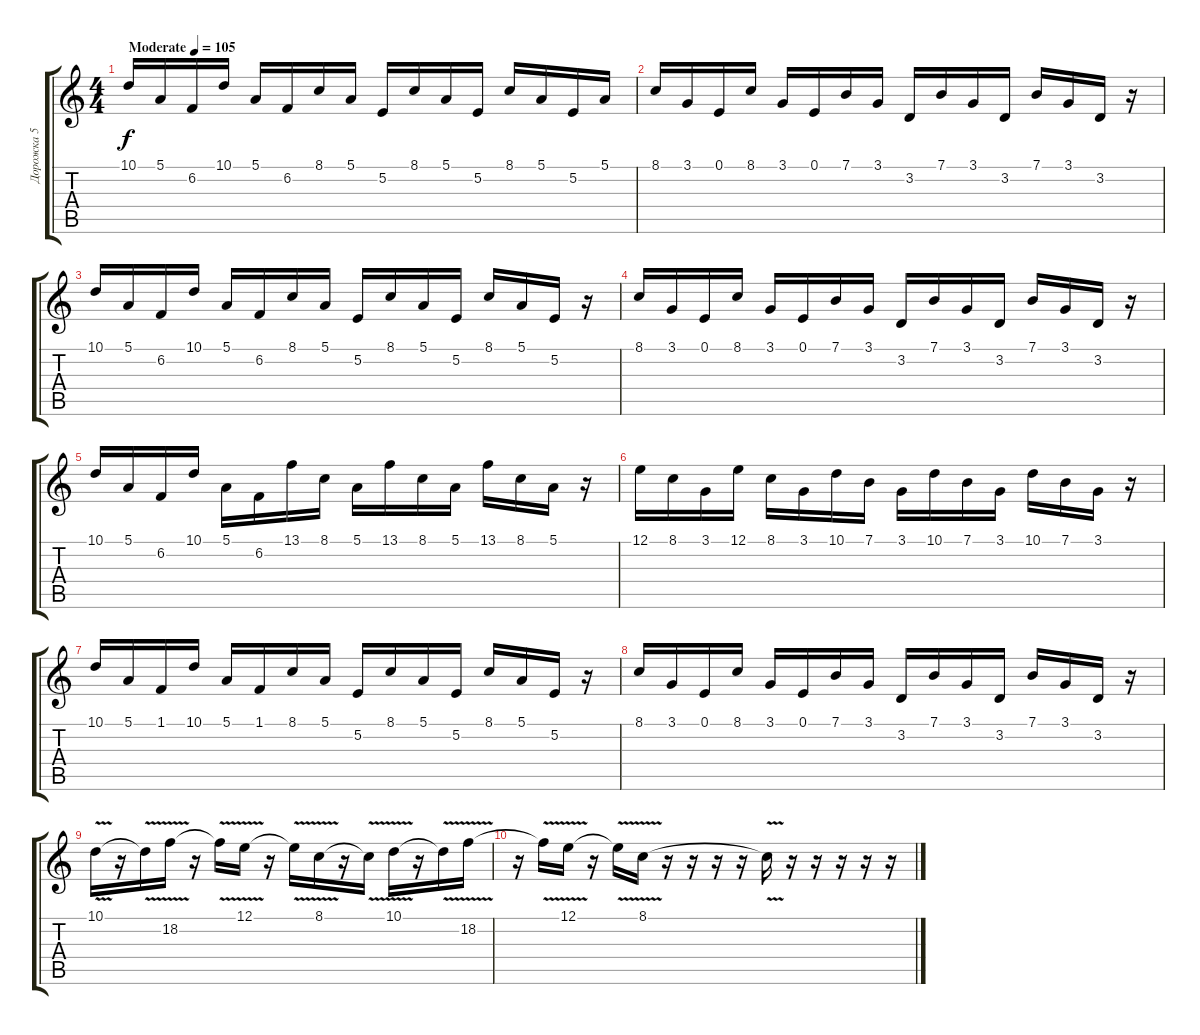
\track ("Дорожка 5" "Дорожка 5") {instrument lead2sawtooth}
\staff {score tabs}
\tuning (E4 B3 G3 D3 A2 E2) {hide}
\ts (4 4)
\tempo (105 "Moderate")
\clef g2
\ks c
10.1.16{dy f instrument lead2sawtooth} 5.1.16 6.2.16 10.1.16 5.1.16 6.2.16 8.1.16 5.1.16 5.2.16 8.1.16 5.1.16 5.2.16 8.1.16 5.1.16 5.2.16 5.1.16 |
8.1.16 3.1.16 0.1.16 8.1.16 3.1.16 0.1.16 7.1.16 3.1.16 3.2.16 7.1.16 3.1.16 3.2.16 7.1.16 3.1.16 3.2.16 r.16 |
10.1.16 5.1.16 6.2.16 10.1.16 5.1.16 6.2.16 8.1.16 5.1.16 5.2.16 8.1.16 5.1.16 5.2.16 8.1.16 5.1.16 5.2.16 r.16 |
8.1.16 3.1.16 0.1.16 8.1.16 3.1.16 0.1.16 7.1.16 3.1.16 3.2.16 7.1.16 3.1.16 3.2.16 7.1.16 3.1.16 3.2.16 r.16 |
10.1.16 5.1.16 6.2.16 10.1.16 5.1.16 6.2.16 13.1.16 8.1.16 5.1.16 13.1.16 8.1.16 5.1.16 13.1.16 8.1.16 5.1.16 r.16 |
12.1.16 8.1.16 3.1.16 12.1.16 8.1.16 3.1.16 10.1.16 7.1.16 3.1.16 10.1.16 7.1.16 3.1.16 10.1.16 7.1.16 3.1.16 r.16 |
10.1.16 5.1.16 1.1.16 10.1.16 5.1.16 1.1.16 8.1.16 5.1.16 5.2.16 8.1.16 5.1.16 5.2.16 8.1.16 5.1.16 5.2.16 r.16 |
8.1.16 3.1.16 0.1.16 8.1.16 3.1.16 0.1.16 7.1.16 3.1.16 3.2.16 7.1.16 3.1.16 3.2.16 7.1.16 3.1.16 3.2.16 r.16 |
10.1{v}.16 r.16 10.1{t}.16 18.2{v}.16 r.16 18.2{t}.16 12.1{v}.16 r.16 12.1{t}.16 8.1{v}.16 r.16 8.1{t}.16 10.1{v}.16 r.16 10.1{t}.16 18.2{v}.16 |
r.16 18.2{t}.16 12.1{v}.16 r.16 12.1{t}.16 8.1{v}.16 r.16 r.16 r.16 r.16 8.1{t}.16 r.16 r.16 r.16 r.16 r.16
